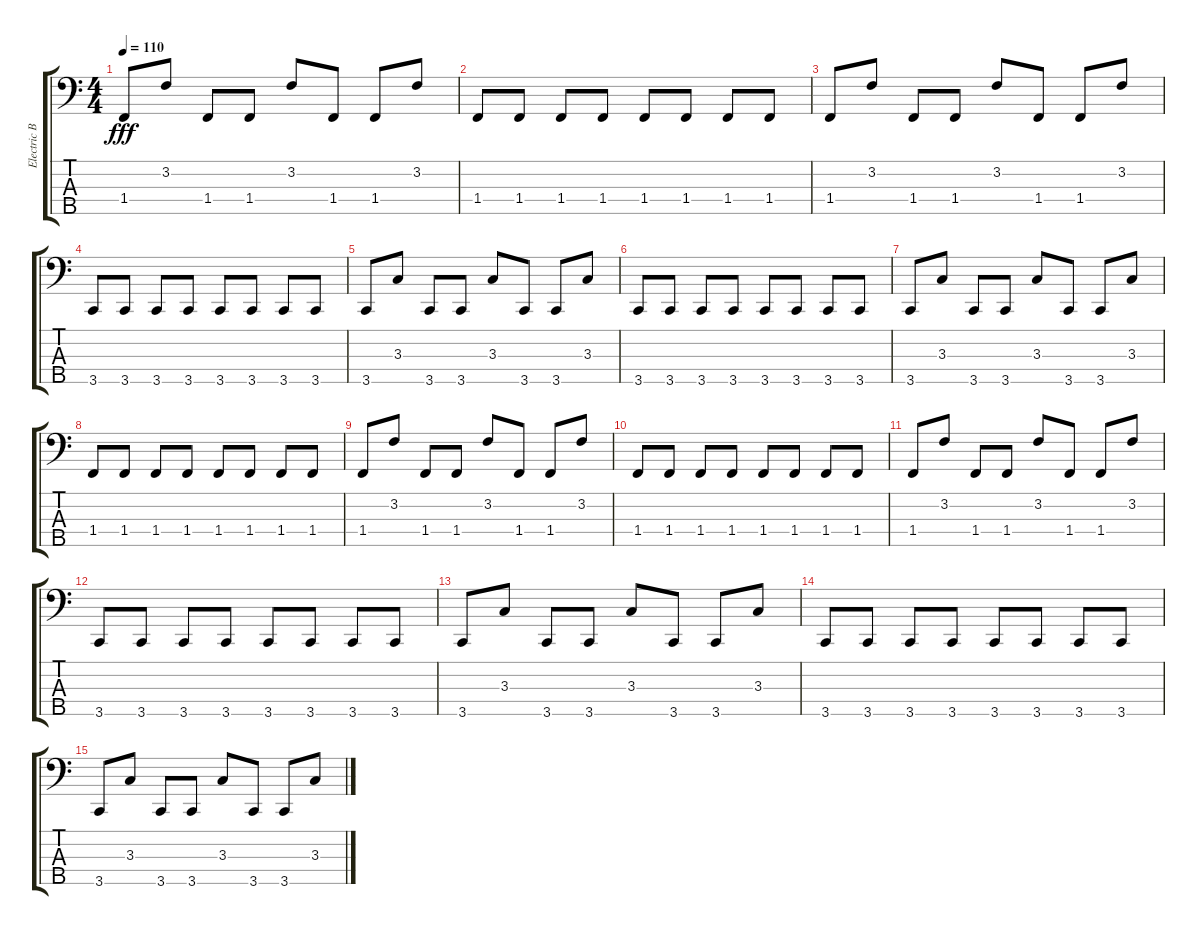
\track ("Electric Bass" "Electric B") {instrument electricbassfinger}
\staff {score tabs}
\tuning (G2 D2 A1 E1 A0) {hide}
\ts (4 4)
\tempo 110
\clef f4
\ks c
1.4.8{dy fff} 3.2.8 1.4.8 1.4.8 3.2.8 1.4.8 1.4.8 3.2.8 |
1.4.8 1.4.8 1.4.8 1.4.8 1.4.8 1.4.8 1.4.8 1.4.8 |
1.4.8 3.2.8 1.4.8 1.4.8 3.2.8 1.4.8 1.4.8 3.2.8 |
3.5.8 3.5.8 3.5.8 3.5.8 3.5.8 3.5.8 3.5.8 3.5.8 |
3.5.8 3.3.8 3.5.8 3.5.8 3.3.8 3.5.8 3.5.8 3.3.8 |
3.5.8 3.5.8 3.5.8 3.5.8 3.5.8 3.5.8 3.5.8 3.5.8 |
3.5.8 3.3.8 3.5.8 3.5.8 3.3.8 3.5.8 3.5.8 3.3.8 |
1.4.8 1.4.8 1.4.8 1.4.8 1.4.8 1.4.8 1.4.8 1.4.8 |
1.4.8 3.2.8 1.4.8 1.4.8 3.2.8 1.4.8 1.4.8 3.2.8 |
1.4.8 1.4.8 1.4.8 1.4.8 1.4.8 1.4.8 1.4.8 1.4.8 |
1.4.8 3.2.8 1.4.8 1.4.8 3.2.8 1.4.8 1.4.8 3.2.8 |
3.5.8 3.5.8 3.5.8 3.5.8 3.5.8 3.5.8 3.5.8 3.5.8 |
3.5.8 3.3.8 3.5.8 3.5.8 3.3.8 3.5.8 3.5.8 3.3.8 |
3.5.8 3.5.8 3.5.8 3.5.8 3.5.8 3.5.8 3.5.8 3.5.8 |
3.5.8 3.3.8 3.5.8 3.5.8 3.3.8 3.5.8 3.5.8 3.3.8
